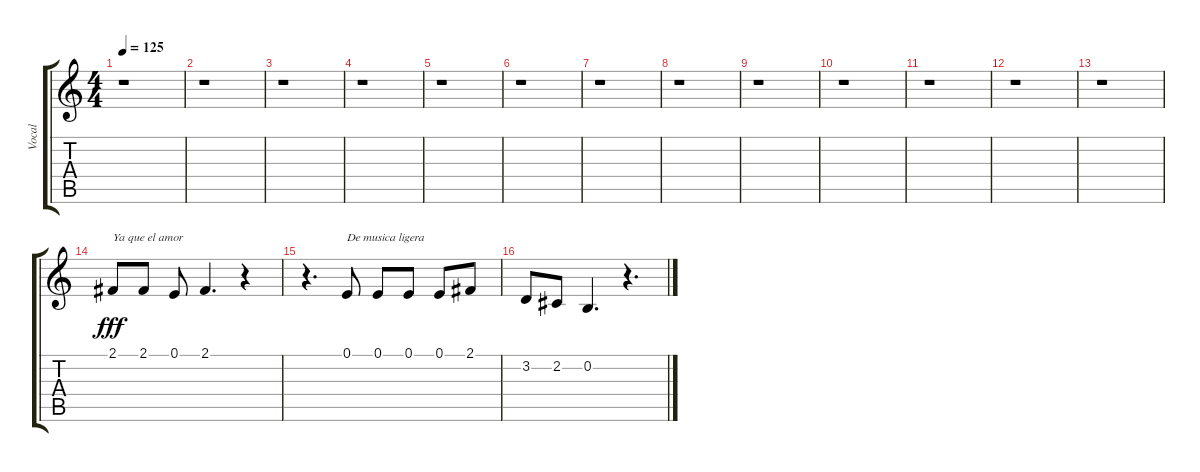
\track ("Vocal" "Vocal") {instrument synthvoice}
\staff {score tabs}
\tuning (E4 B3 G3 D3 A2 E2) {hide}
\ts (4 4)
\tempo 125
\clef g2
\ks c
r.1{dy fff} |
r.1 |
r.1 |
r.1 |
r.1 |
r.1 |
r.1 |
r.1 |
r.1 |
r.1 |
r.1 |
r.1 |
r.1 |
2.1.8{txt "Ya que el amor"} 2.1.8 0.1.8 2.1.4{d} r.4 |
r.4{d} 0.1.8{txt "De musica ligera"} 0.1.8 0.1.8 0.1.8 2.1.8 |
3.2.8 2.2.8 0.2.4{d} r.4{d}
